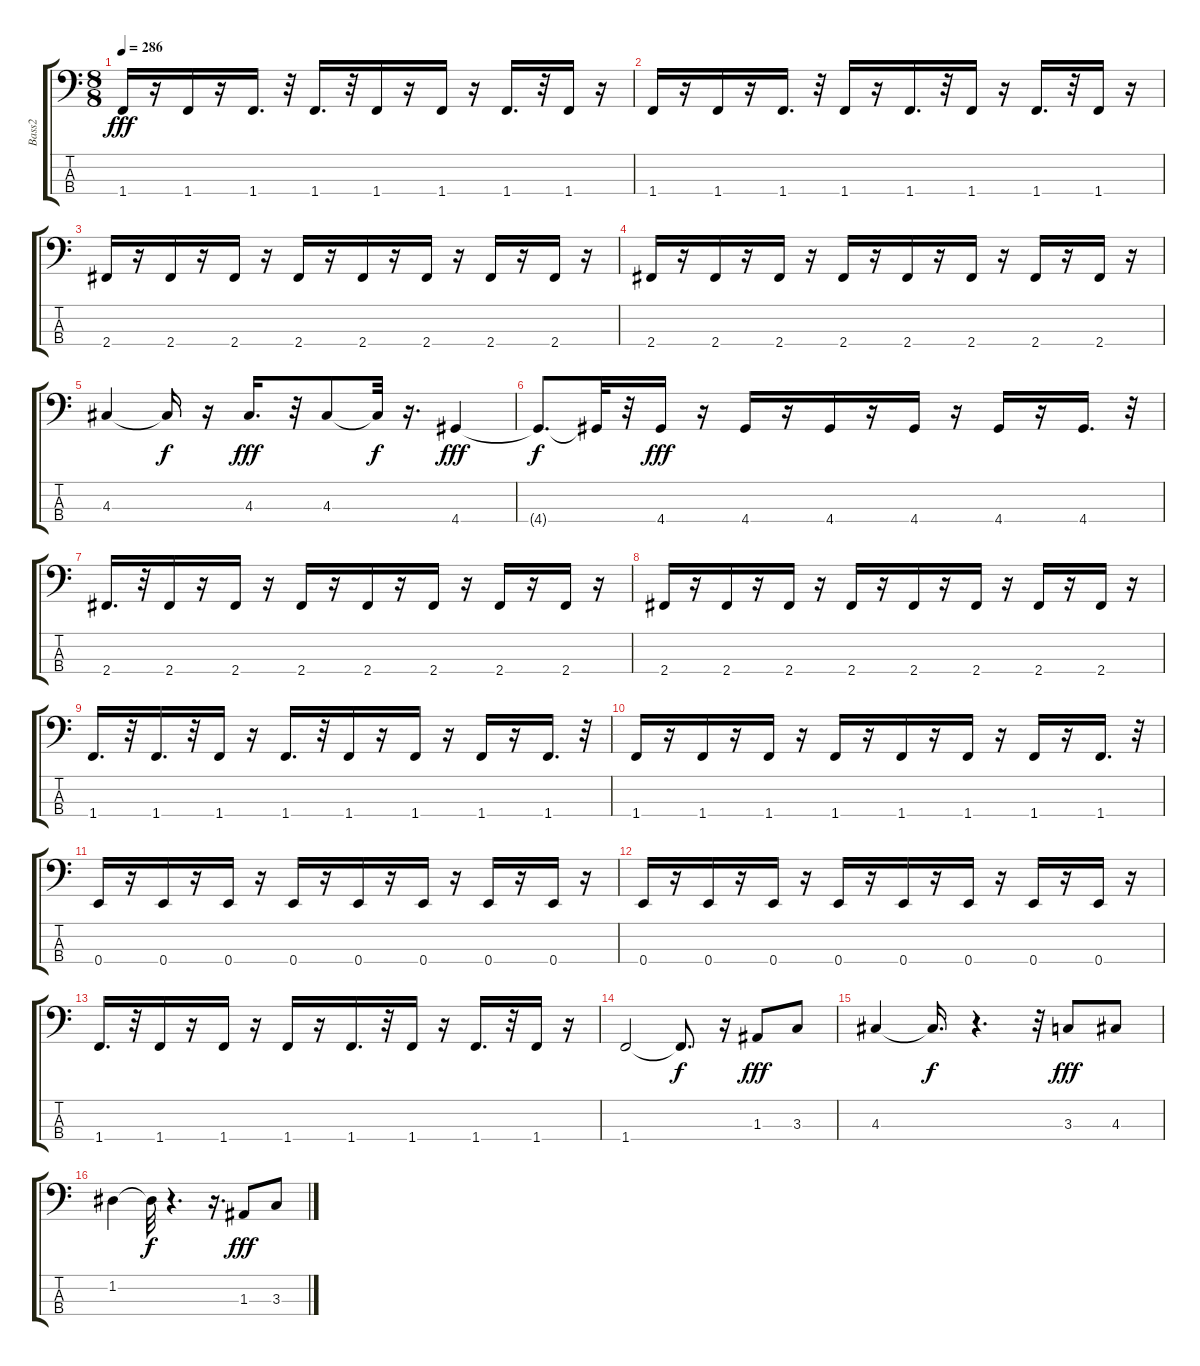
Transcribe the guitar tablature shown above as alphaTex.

\track ("Bass2" "Bass2") {instrument electricbasspick}
\staff {score tabs}
\tuning (G2 D2 A1 E1) {hide}
\ts (8 8)
\tempo 286
\clef f4
\ks c
1.4.16{dy fff} r.16 1.4.16 r.16 1.4.16{d} r.32 1.4.16{d} r.32 1.4.16 r.16 1.4.16 r.16 1.4.16{d} r.32 1.4.16 r.16 |
1.4.16 r.16 1.4.16 r.16 1.4.16{d} r.32 1.4.16 r.16 1.4.16{d} r.32 1.4.16 r.16 1.4.16{d} r.32 1.4.16 r.16 |
2.4.16 r.16 2.4.16 r.16 2.4.16 r.16 2.4.16 r.16 2.4.16 r.16 2.4.16 r.16 2.4.16 r.16 2.4.16 r.16 |
2.4.16 r.16 2.4.16 r.16 2.4.16 r.16 2.4.16 r.16 2.4.16 r.16 2.4.16 r.16 2.4.16 r.16 2.4.16 r.16 |
4.3.4 4.3{t}.16{dy f} r.16 4.3.16{d dy fff} r.32 4.3.8 4.3{t}.32{dy f} r.16{d} 4.4.4{dy fff} |
4.4{t}.8{d dy f} 4.4{t}.32 r.32 4.4.16{dy fff} r.16 4.4.16 r.16 4.4.16 r.16 4.4.16 r.16 4.4.16 r.16 4.4.16{d} r.32 |
2.4.16{d} r.32 2.4.16 r.16 2.4.16 r.16 2.4.16 r.16 2.4.16 r.16 2.4.16 r.16 2.4.16 r.16 2.4.16 r.16 |
2.4.16 r.16 2.4.16 r.16 2.4.16 r.16 2.4.16 r.16 2.4.16 r.16 2.4.16 r.16 2.4.16 r.16 2.4.16 r.16 |
1.4.16{d} r.32 1.4.16{d} r.32 1.4.16 r.16 1.4.16{d} r.32 1.4.16 r.16 1.4.16 r.16 1.4.16 r.16 1.4.16{d} r.32 |
1.4.16 r.16 1.4.16 r.16 1.4.16 r.16 1.4.16 r.16 1.4.16 r.16 1.4.16 r.16 1.4.16 r.16 1.4.16{d} r.32 |
0.4.16 r.16 0.4.16 r.16 0.4.16 r.16 0.4.16 r.16 0.4.16 r.16 0.4.16 r.16 0.4.16 r.16 0.4.16 r.16 |
0.4.16 r.16 0.4.16 r.16 0.4.16 r.16 0.4.16 r.16 0.4.16 r.16 0.4.16 r.16 0.4.16 r.16 0.4.16 r.16 |
1.4.16{d} r.32 1.4.16 r.16 1.4.16 r.16 1.4.16 r.16 1.4.16{d} r.32 1.4.16 r.16 1.4.16{d} r.32 1.4.16 r.16 |
1.4.2 1.4{t}.8{d dy f} r.16 1.3.8{dy fff} 3.3.8 |
4.3.4 4.3{t}.16{d dy f} r.4{d} r.32 3.3.8{dy fff} 4.3.8 |
1.2.4 1.2{t}.32{dy f} r.4{d} r.16{d} 1.3.8{dy fff} 3.3.8
